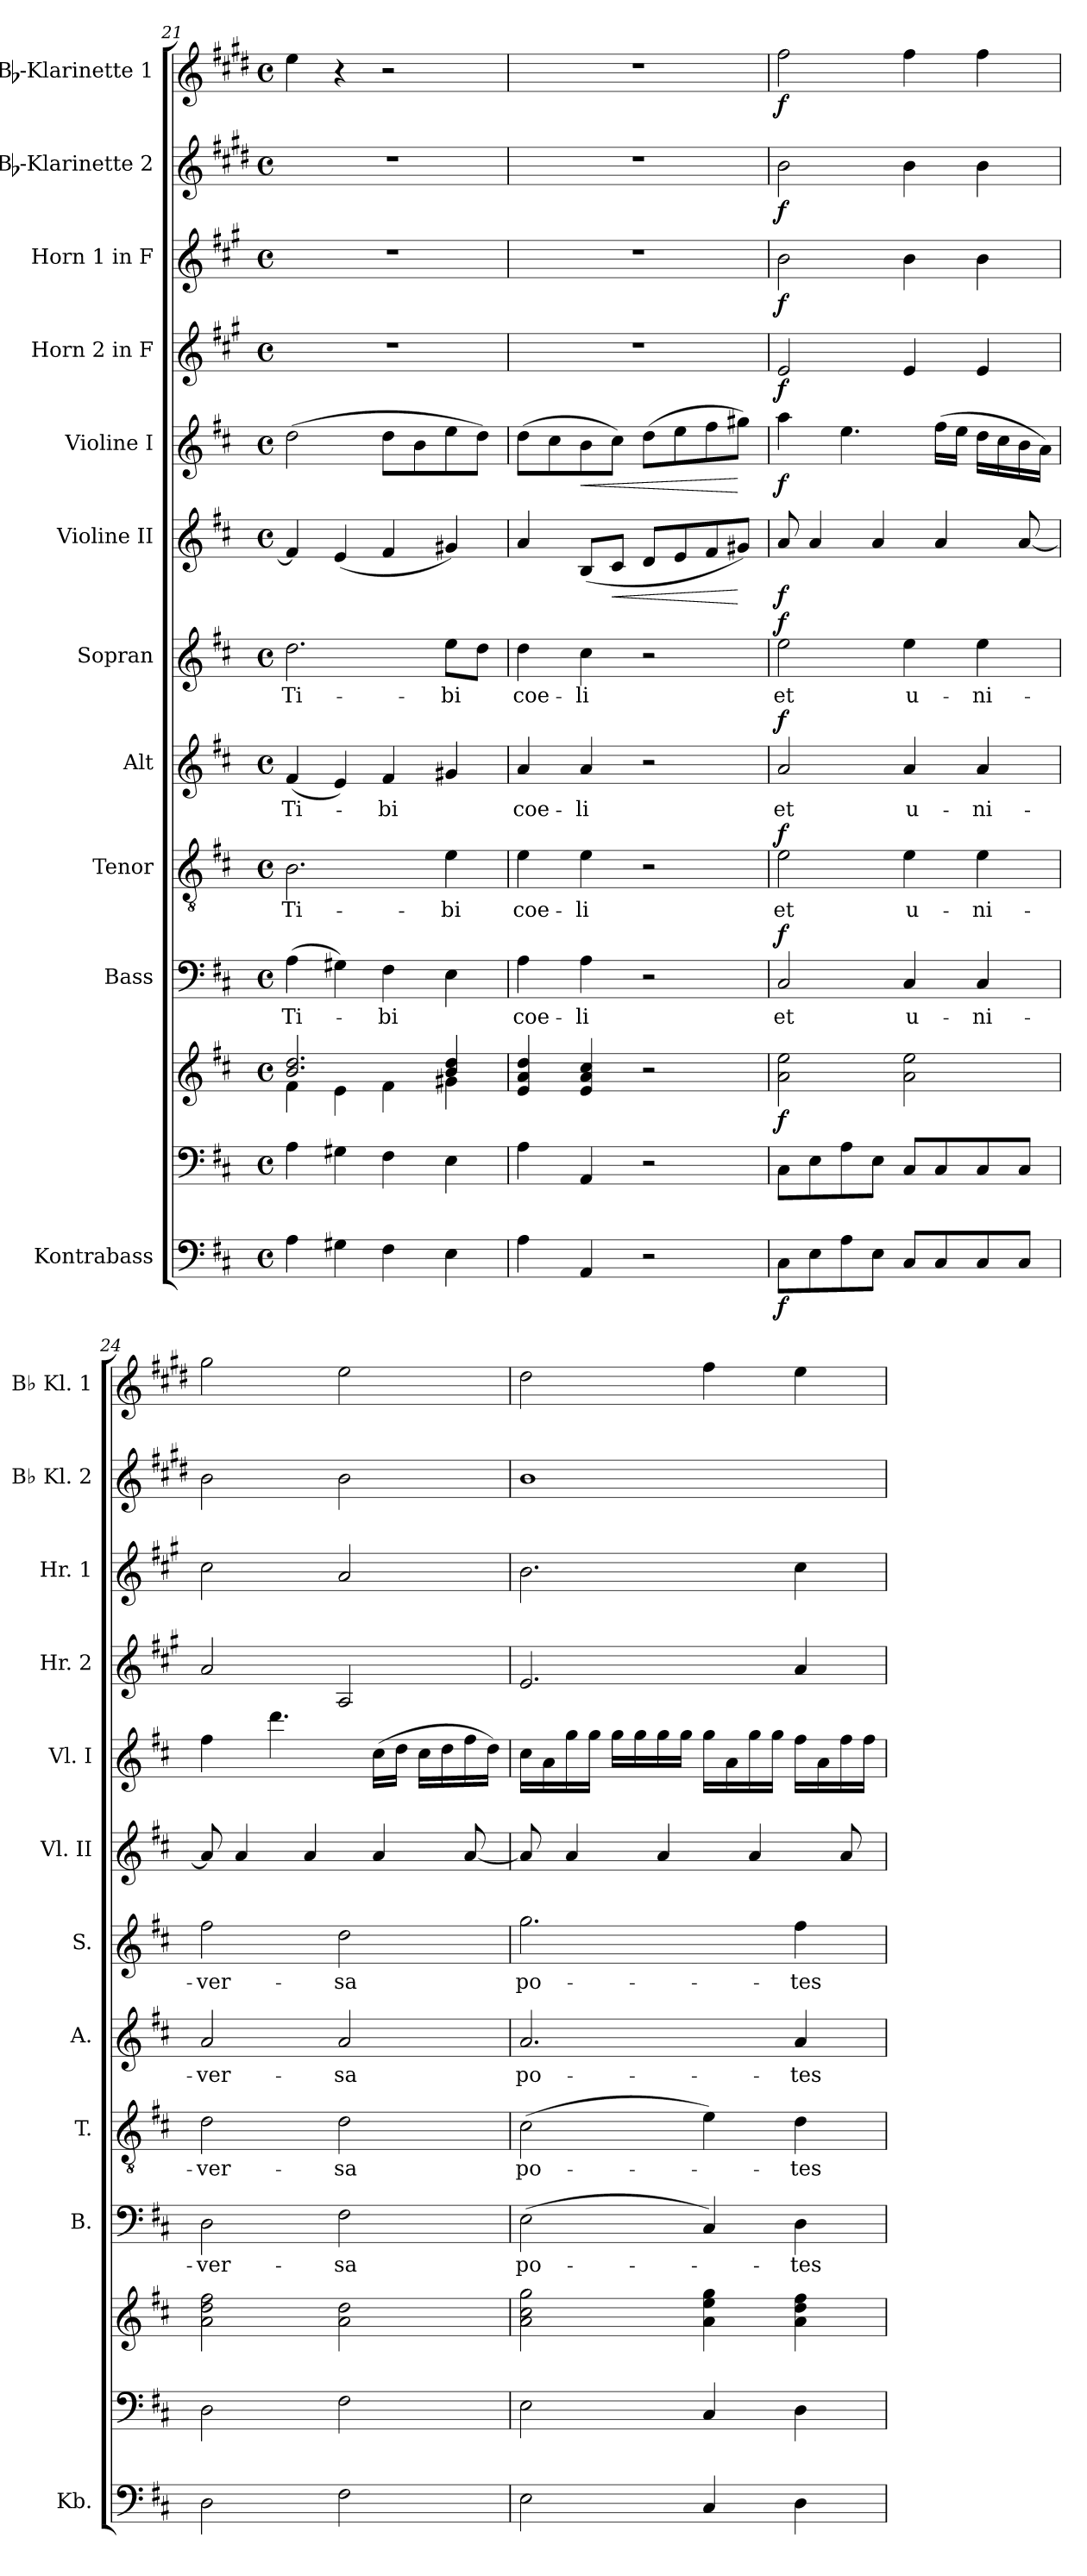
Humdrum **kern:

**kern	**dynam	**kern	**kern	**dynam	**kern	**text	**dynam	**kern	**text	**dynam	**kern	**text	**dynam	**kern	**text	**dynam	**kern	**dynam	**kern	**dynam	**kern	**dynam	**kern	**dynam	**kern	**dynam	**kern	**dynam
*part12	*part12	*part11	*part11	*part11	*part10	*part10	*part10	*part9	*part9	*part9	*part8	*part8	*part8	*part7	*part7	*part7	*part6	*part6	*part5	*part5	*part4	*part4	*part3	*part3	*part2	*part2	*part1	*part1
*staff13	*staff13	*staff12	*staff11	*staff11/12	*staff10	*staff10	*staff10	*staff9	*staff9	*staff9	*staff8	*staff8	*staff8	*staff7	*staff7	*staff7	*staff6	*staff6	*staff5	*staff5	*staff4	*staff4	*staff3	*staff3	*staff2	*staff2	*staff1	*staff1
*I"Kontrabass	*	*	*	*	*I"Bass	*	*	*I"Tenor	*	*	*I"Alt	*	*	*I"Sopran	*	*	*I"Violine II	*	*I"Violine I	*	*I"Horn 2 in F	*	*I"Horn 1 in F	*	*I"Bb-Klarinette 2	*	*I"Bb-Klarinette 1	*
*I'Kb.	*	*	*	*	*I'B.	*	*	*I'T.	*	*	*I'A.	*	*	*I'S.	*	*	*I'Vl. II	*	*I'Vl. I	*	*I'Hr. 2	*	*I'Hr. 1	*	*I'Bb Kl. 2	*	*I'Bb Kl. 1	*
*clefF4	*	*clefF4	*clefG2	*	*clefF4	*	*	*clefGv2	*	*	*clefG2	*	*	*clefG2	*	*	*clefG2	*	*clefG2	*	*clefG2	*	*clefG2	*	*clefG2	*	*clefG2	*
*ITrd7c12	*	*	*	*	*	*	*	*	*	*	*	*	*	*	*	*	*	*	*	*	*ITrd4c7	*	*ITrd4c7	*	*ITrd1c2	*	*ITrd1c2	*
*k[f#c#]	*	*k[f#c#]	*k[f#c#]	*	*k[f#c#]	*	*	*k[f#c#]	*	*	*k[f#c#]	*	*	*k[f#c#]	*	*	*k[f#c#]	*	*k[f#c#]	*	*k[f#c#]	*	*k[f#c#]	*	*k[f#c#]	*	*k[f#c#]	*
*D:	*	*D:	*D:	*	*D:	*	*	*D:	*	*	*D:	*	*	*D:	*	*	*D:	*	*D:	*	*D:	*	*D:	*	*D:	*	*D:	*
*M4/4	*	*M4/4	*M4/4	*	*M4/4	*	*	*M4/4	*	*	*M4/4	*	*	*M4/4	*	*	*M4/4	*	*M4/4	*	*M4/4	*	*M4/4	*	*M4/4	*	*M4/4	*
*met(c)	*	*met(c)	*met(c)	*	*met(c)	*	*	*met(c)	*	*	*met(c)	*	*	*met(c)	*	*	*met(c)	*	*met(c)	*	*met(c)	*	*met(c)	*	*met(c)	*	*met(c)	*
=21	=21	=21	=21	=21	=21	=21	=21	=21	=21	=21	=21	=21	=21	=21	=21	=21	=21	=21	=21	=21	=21	=21	=21	=21	=21	=21	=21	=21
*	*	*	*^	*	*	*	*	*	*	*	*	*	*	*	*	*	*	*	*	*	*	*	*	*	*	*	*	*
!	!	!	!	!	!	!	!LO:LY:b	!	!	!LO:LY:b	!	!	!LO:LY:b	!	!	!LO:LY:b	!	!	!	!	!	!	!	!	!	!	!	!	!
4AA\	.	4A\	2.b/ 2.dd/	4f#\	.	(>4A\	Ti-	.	2.B\	Ti-	.	(<4f#/	Ti-	.	2.dd\	Ti-	.	4f#/]	.	(>2dd\	.	1r	.	1r	.	1r	.	4dd\	.
4GG#X\	.	4G#X\	.	4e\	.	4G#X\)	.	.	.	.	.	4e/)	.	.	.	.	.	(<4e/	.	.	.	.	.	.	.	.	.	4r	.
!	!	!	!	!	!	!	!LO:LY:b	!	!	!	!	!	!LO:LY:b	!	!	!	!	!	!	!	!	!	!	!	!	!	!	!	!
4FF#\	.	4F#\	.	4f#\	.	4F#\	-bi	.	.	.	.	4f#/	-bi	.	.	.	.	4f#/	.	8dd\L	.	.	.	.	.	.	.	2r	.
.	.	.	.	.	.	.	.	.	.	.	.	.	.	.	.	.	.	.	.	8b\	.	.	.	.	.	.	.	.	.
!	!	!	!	!	!	!	!	!	!	!LO:LY:b	!	!	!	!	!	!LO:LY:b	!	!	!	!	!	!	!	!	!	!	!	!	!
4EE\	.	4E\	4b/ 4dd/	4g#X\	.	4E\	.	.	4e\	-bi	.	4g#X/	.	.	8ee\L	-bi	.	4g#X/)	.	8ee\	.	.	.	.	.	.	.	.	.
.	.	.	.	.	.	.	.	.	.	.	.	.	.	.	8dd\J	.	.	.	.	8dd\J)	.	.	.	.	.	.	.	.	.
*	*	*	*v	*v	*	*	*	*	*	*	*	*	*	*	*	*	*	*	*	*	*	*	*	*	*	*	*	*	*
=22	=22	=22	=22	=22	=22	=22	=22	=22	=22	=22	=22	=22	=22	=22	=22	=22	=22	=22	=22	=22	=22	=22	=22	=22	=22	=22	=22	=22
!	!	!	!	!	!	!LO:LY:b	!	!	!LO:LY:b	!	!	!LO:LY:b	!	!	!LO:LY:b	!	!	!	!	!	!	!	!	!	!	!	!	!
4AA\	.	4A\	4e/ 4a/ 4dd/	.	4A\	coe-	.	4e\	coe-	.	4a/	coe-	.	4dd\	coe-	.	4a/	.	(>8dd\L	.	1r	.	1r	.	1r	.	1r	.
.	.	.	.	.	.	.	.	.	.	.	.	.	.	.	.	.	.	.	8cc#\	.	.	.	.	.	.	.	.	.
!	!	!	!	!	!	!LO:LY:b	!	!	!LO:LY:b	!	!	!LO:LY:b	!	!	!LO:LY:b	!	!	!	!	!LO:HP:b	!	!	!	!	!	!	!	!
4AAA/	.	4AA/	4e/ 4a/ 4cc#/	.	4A\	-li	.	4e\	-li	.	4a/	-li	.	4cc#\	-li	.	(<8B/L	.	8b\	<	.	.	.	.	.	.	.	.
!	!	!	!	!	!	!	!	!	!	!	!	!	!	!	!	!	!	!LO:HP:b	!	!	!	!	!	!	!	!	!	!
.	.	.	.	.	.	.	.	.	.	.	.	.	.	.	.	.	8c#/J	<	8cc#\J)	.	.	.	.	.	.	.	.	.
2r	.	2r	2r	.	2r	.	.	2r	.	.	2r	.	.	2r	.	.	8d/L	.	(>8dd\L	.	.	.	.	.	.	.	.	.
.	.	.	.	.	.	.	.	.	.	.	.	.	.	.	.	.	8e/	.	8ee\	.	.	.	.	.	.	.	.	.
.	.	.	.	.	.	.	.	.	.	.	.	.	.	.	.	.	8f#/	.	8ff#\	.	.	.	.	.	.	.	.	.
.	.	.	.	.	.	.	.	.	.	.	.	.	.	.	.	.	8g#X/J)	[	8gg#X\J)	[	.	.	.	.	.	.	.	.
=23	=23	=23	=23	=23	=23	=23	=23	=23	=23	=23	=23	=23	=23	=23	=23	=23	=23	=23	=23	=23	=23	=23	=23	=23	=23	=23	=23	=23
!	!LO:DY:b	!	!	!LO:DY:b	!	!LO:LY:b	!LO:DY:a	!	!LO:LY:b	!LO:DY:a	!	!LO:LY:b	!LO:DY:a	!	!LO:LY:b	!LO:DY:a	!	!LO:DY:b	!	!LO:DY:b	!	!LO:DY:b	!	!LO:DY:b	!	!LO:DY:b	!	!LO:DY:b
8CC#\L	f	8C#\L	2a\ 2ee\	f	2C#/	et	f	2e\	et	f	2a/	et	f	2ee\	et	f	8a/	f	4aa\	f	2A/	f	2e\	f	2a\	f	2ee\	f
8EE\	.	8E\	.	.	.	.	.	.	.	.	.	.	.	.	.	.	4a/	.	.	.	.	.	.	.	.	.	.	.
8AA\	.	8A\	.	.	.	.	.	.	.	.	.	.	.	.	.	.	.	.	4.ee\	.	.	.	.	.	.	.	.	.
8EE\J	.	8E\J	.	.	.	.	.	.	.	.	.	.	.	.	.	.	4a/	.	.	.	.	.	.	.	.	.	.	.
!	!	!	!	!	!	!LO:LY:b	!	!	!LO:LY:b	!	!	!LO:LY:b	!	!	!LO:LY:b	!	!	!	!	!	!	!	!	!	!	!	!	!
8CC#/L	.	8C#/L	2a\ 2ee\	.	4C#/	u-	.	4e\	u-	.	4a/	u-	.	4ee\	u-	.	.	.	.	.	4A/	.	4e\	.	4a\	.	4ee\	.
8CC#/	.	8C#/	.	.	.	.	.	.	.	.	.	.	.	.	.	.	4a/	.	(>16ff#\LL	.	.	.	.	.	.	.	.	.
.	.	.	.	.	.	.	.	.	.	.	.	.	.	.	.	.	.	.	16ee\JJ	.	.	.	.	.	.	.	.	.
!	!	!	!	!	!	!LO:LY:b	!	!	!LO:LY:b	!	!	!LO:LY:b	!	!	!LO:LY:b	!	!	!	!	!	!	!	!	!	!	!	!	!
8CC#/	.	8C#/	.	.	4C#/	-ni-	.	4e\	-ni-	.	4a/	-ni-	.	4ee\	-ni-	.	.	.	16dd\LL	.	4A/	.	4e\	.	4a\	.	4ee\	.
.	.	.	.	.	.	.	.	.	.	.	.	.	.	.	.	.	.	.	16cc#\	.	.	.	.	.	.	.	.	.
8CC#/J	.	8C#/J	.	.	.	.	.	.	.	.	.	.	.	.	.	.	[8a/	.	16b\	.	.	.	.	.	.	.	.	.
.	.	.	.	.	.	.	.	.	.	.	.	.	.	.	.	.	.	.	16a\JJ)	.	.	.	.	.	.	.	.	.
=24	=24	=24	=24	=24	=24	=24	=24	=24	=24	=24	=24	=24	=24	=24	=24	=24	=24	=24	=24	=24	=24	=24	=24	=24	=24	=24	=24	=24
!	!	!	!	!	!	!LO:LY:b	!	!	!LO:LY:b	!	!	!LO:LY:b	!	!	!LO:LY:b	!	!	!	!	!	!	!	!	!	!	!	!	!
2DD\	.	2D\	2a\ 2dd\ 2ff#\	.	2D\	-ver-	.	2d\	-ver-	.	2a/	-ver-	.	2ff#\	-ver-	.	8a/]	.	4ff#\	.	2d/	.	2f#\	.	2a\	.	2ff#\	.
.	.	.	.	.	.	.	.	.	.	.	.	.	.	.	.	.	4a/	.	.	.	.	.	.	.	.	.	.	.
.	.	.	.	.	.	.	.	.	.	.	.	.	.	.	.	.	.	.	4.ddd\	.	.	.	.	.	.	.	.	.
.	.	.	.	.	.	.	.	.	.	.	.	.	.	.	.	.	4a/	.	.	.	.	.	.	.	.	.	.	.
!	!	!	!	!	!	!LO:LY:b	!	!	!LO:LY:b	!	!	!LO:LY:b	!	!	!LO:LY:b	!	!	!	!	!	!	!	!	!	!	!	!	!
2FF#\	.	2F#\	2a\ 2dd\	.	2F#\	-sa	.	2d\	-sa	.	2a/	-sa	.	2dd\	-sa	.	.	.	.	.	2D/	.	2d/	.	2a\	.	2dd\	.
.	.	.	.	.	.	.	.	.	.	.	.	.	.	.	.	.	4a/	.	(>16cc#\LL	.	.	.	.	.	.	.	.	.
.	.	.	.	.	.	.	.	.	.	.	.	.	.	.	.	.	.	.	16dd\JJ	.	.	.	.	.	.	.	.	.
.	.	.	.	.	.	.	.	.	.	.	.	.	.	.	.	.	.	.	16cc#\LL	.	.	.	.	.	.	.	.	.
.	.	.	.	.	.	.	.	.	.	.	.	.	.	.	.	.	.	.	16dd\	.	.	.	.	.	.	.	.	.
.	.	.	.	.	.	.	.	.	.	.	.	.	.	.	.	.	[8a/	.	16ff#\	.	.	.	.	.	.	.	.	.
.	.	.	.	.	.	.	.	.	.	.	.	.	.	.	.	.	.	.	16dd\JJ)	.	.	.	.	.	.	.	.	.
!!LO:PB:g=z
=25	=25	=25	=25	=25	=25	=25	=25	=25	=25	=25	=25	=25	=25	=25	=25	=25	=25	=25	=25	=25	=25	=25	=25	=25	=25	=25	=25	=25
!	!	!	!	!	!	!LO:LY:b	!	!	!LO:LY:b	!	!	!LO:LY:b	!	!	!LO:LY:b	!	!	!	!	!	!	!	!	!	!	!	!	!
2EE\	.	2E\	2a\ 2cc#\ 2gg\	.	(>2E\	po-	.	(>2c#\	po-	.	2.a/	po-	.	2.gg\	po-	.	8a/]	.	16cc#\LL	.	2.A/	.	2.e\	.	1a	.	2cc#\	.
.	.	.	.	.	.	.	.	.	.	.	.	.	.	.	.	.	.	.	16a\	.	.	.	.	.	.	.	.	.
.	.	.	.	.	.	.	.	.	.	.	.	.	.	.	.	.	4a/	.	16gg\	.	.	.	.	.	.	.	.	.
.	.	.	.	.	.	.	.	.	.	.	.	.	.	.	.	.	.	.	16gg\JJ	.	.	.	.	.	.	.	.	.
.	.	.	.	.	.	.	.	.	.	.	.	.	.	.	.	.	.	.	16gg\LL	.	.	.	.	.	.	.	.	.
.	.	.	.	.	.	.	.	.	.	.	.	.	.	.	.	.	.	.	16gg\	.	.	.	.	.	.	.	.	.
.	.	.	.	.	.	.	.	.	.	.	.	.	.	.	.	.	4a/	.	16gg\	.	.	.	.	.	.	.	.	.
.	.	.	.	.	.	.	.	.	.	.	.	.	.	.	.	.	.	.	16gg\JJ	.	.	.	.	.	.	.	.	.
4CC#/	.	4C#/	4a\ 4ee\ 4gg\	.	4C#/)	.	.	4e\)	.	.	.	.	.	.	.	.	.	.	16gg\LL	.	.	.	.	.	.	.	4ee\	.
.	.	.	.	.	.	.	.	.	.	.	.	.	.	.	.	.	.	.	16a\	.	.	.	.	.	.	.	.	.
.	.	.	.	.	.	.	.	.	.	.	.	.	.	.	.	.	4a/	.	16gg\	.	.	.	.	.	.	.	.	.
.	.	.	.	.	.	.	.	.	.	.	.	.	.	.	.	.	.	.	16gg\JJ	.	.	.	.	.	.	.	.	.
!	!	!	!	!	!	!LO:LY:b	!	!	!LO:LY:b	!	!	!LO:LY:b	!	!	!LO:LY:b	!	!	!	!	!	!	!	!	!	!	!	!	!
4DD\	.	4D\	4a\ 4dd\ 4ff#\	.	4D\	-tes-	.	4d\	-tes-	.	4a/	-tes-	.	4ff#\	-tes-	.	.	.	16ff#\LL	.	4d/	.	4f#\	.	.	.	4dd\	.
.	.	.	.	.	.	.	.	.	.	.	.	.	.	.	.	.	.	.	16a\	.	.	.	.	.	.	.	.	.
.	.	.	.	.	.	.	.	.	.	.	.	.	.	.	.	.	8a/	.	16ff#\	.	.	.	.	.	.	.	.	.
.	.	.	.	.	.	.	.	.	.	.	.	.	.	.	.	.	.	.	16ff#\JJ	.	.	.	.	.	.	.	.	.
=	=	=	=	=	=	=	=	=	=	=	=	=	=	=	=	=	=	=	=	=	=	=	=	=	=	=	=	=
*-	*-	*-	*-	*-	*-	*-	*-	*-	*-	*-	*-	*-	*-	*-	*-	*-	*-	*-	*-	*-	*-	*-	*-	*-	*-	*-	*-	*-
